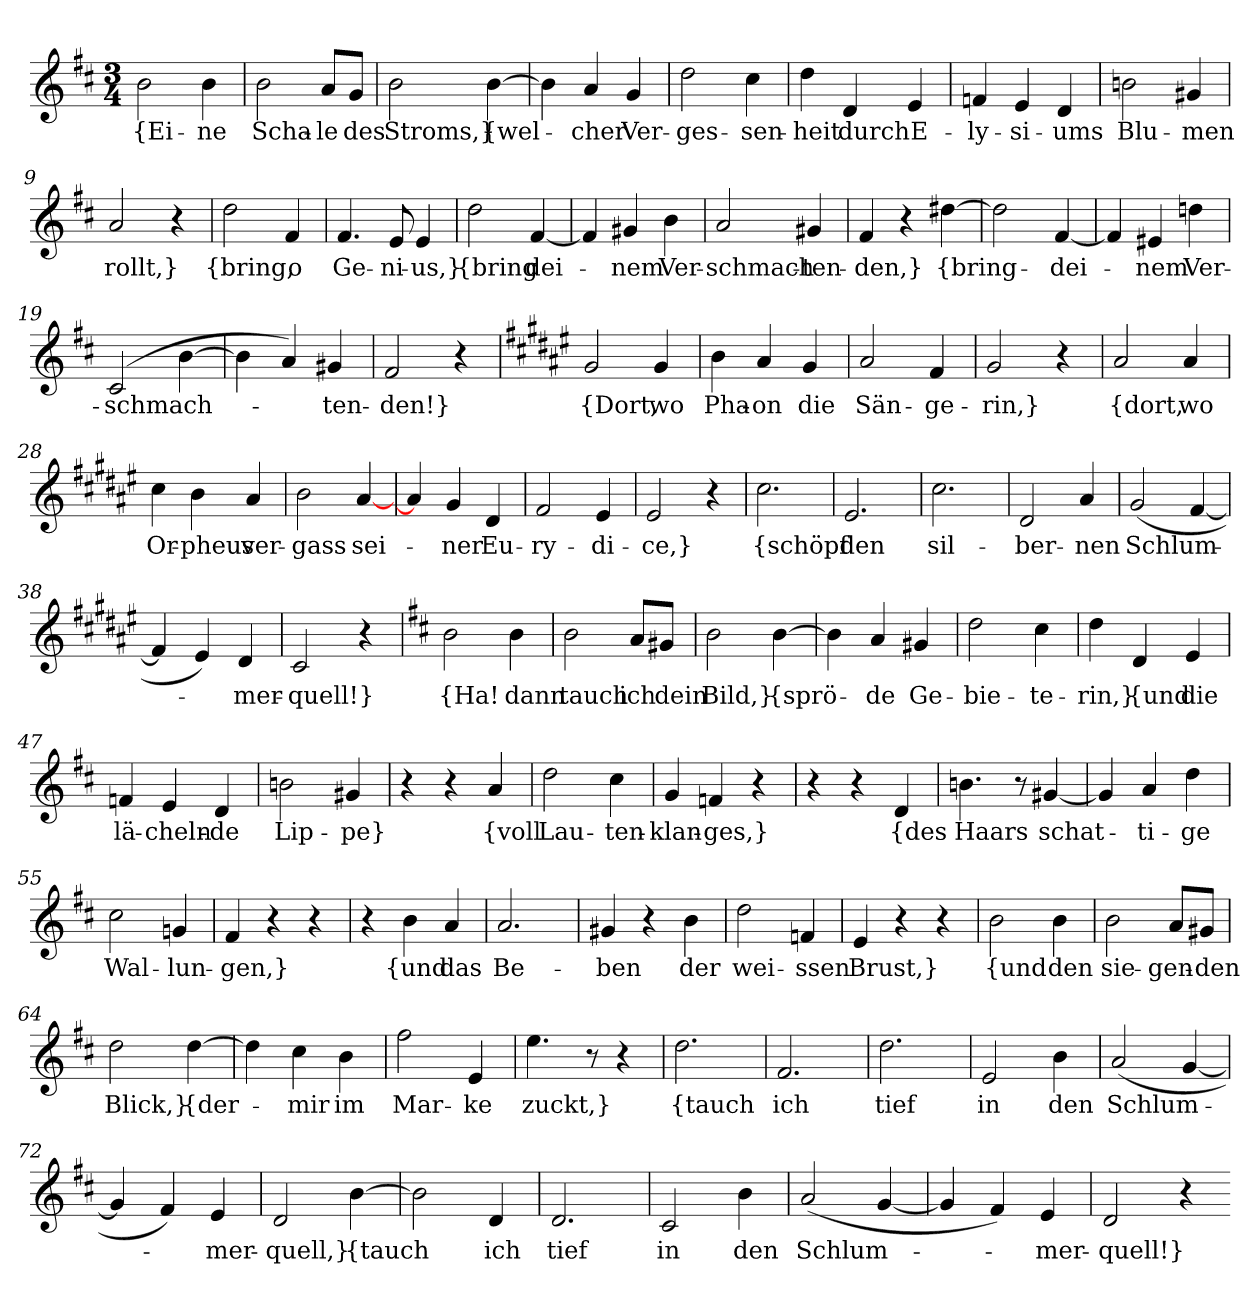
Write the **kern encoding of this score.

**kern	**text
*part1	*part1
*staff1	*staff1
*clefG2	*
*k[f#c#]	*
*M3/4	*
=1	=1
2b	{Ei-
4b	-ne
=2	=2
2b	Scha-
8a/L	-le
8g/J	des
=3	=3
2b	Stroms,}
[4b	{wel-
=4	=4
4b]	.
4a	-cher
4g	Ver-
=5	=5
2dd	-ges-
4cc#	-sen-
=6	=6
4dd	-heit
4d	durch
4e	E-
=7	=7
4fn	-ly-
4e	-si-
4d	-ums
=8	=8
2bn	Blu-
4g#X	-men
=9	=9
2a	rollt,}
4r	.
=11	=11
2dd	{bring,
4f#	o
=12	=12
4.f#	Ge-
8e	-ni-
4e	-us,}
=13	=13
2dd	{bring
[4f#	dei-
=14	=14
4f#]	.
4g#X	-nem
4b	Ver-
=15	=15
2a	schmach-
4g#X	-ten-
=16	=16
4f#	-den,}
4r	.
[4dd#X	{bring-
=17	=17
2dd#]	.
[4f#	-dei-
=18	=18
4f#]	.
4e#X	-nem
4ddn	Ver-
=19	=19
(2c#	-schmach-
[4b	.
=20	=20
4b]	.
4a)	.
4g#X	-ten-
=21	=21
2f#	-den!}
4r	.
=23	=23
*k[f#c#g#d#a#e#]	*
2g#	{Dort,
4g#	wo
=24	=24
4b	Pha-
4a#	-on
4g#	die
=25	=25
2a#	Sän-
4f#	-ge-
=26	=26
2g#	-rin,}
4r	.
=27	=27
2a#	{dort,
4a#	wo
=28	=28
4cc#	Or-
4b	-pheus
4a#	ver-
=29	=29
2b	-gass
[4a#	sei-
=30	=30
4a]	.
4g#	-ner
4d#	Eu-
=31	=31
2f#	-ry-
4e#	-di-
=32	=32
2e#	-ce,}
4r	.
=33	=33
2.cc#	{schöpf
=34	=34
2.e#	den
=35	=35
2.cc#	sil-
=36	=36
2d#	ber-
4a#	-nen
=37	=37
(2g#	Schlum-
[4f#	.
=38	=38
4f#]	.
4e#)	.
4d#	-mer-
=39	=39
2c#	-quell!}
4r	.
=41	=41
*k[f#c#]	*
2b	{Ha!
4b	dann
=42	=42
2b	tauch
8a/L	ich
8g#X/J	dein
=43	=43
2b	Bild,}
[4b	{sprö-
=44	=44
4b]	.
4a	-de
4g#X	-Ge-
=45	=45
2dd	-bie-
4cc#	-te-
=46	=46
4dd	-rin,}
4d	{und
4e	die
=47	=47
4fn	lä-
4e	-cheln-
4d	-de
=48	=48
2bn	Lip-
4g#X	-pe}
=49	=49
4r	.
4r	.
4a	{voll
=50	=50
2dd	Lau-
4cc#	-ten-
=51	=51
4g	-klan-
4fn	-ges,}
4r	.
=52	=52
4r	.
4r	.
4d	{des
=53	=53
4.bn	Haars
8r	.
[4g#X	schat-
=54	=54
4g#]	.
4a	-ti-
4dd	-ge
=55	=55
2cc#	Wal-
4gn	-lun-
=56	=56
4f#	-gen,}
4r	.
4r	.
=57	=57
4r	.
4b	{und
4a	das
=58	=58
2.a	Be-
=59	=59
4g#X	-ben
4r	.
4b	der
=60	=60
2dd	wei-
4fn	-ssen
=61	=61
4e	Brust,}
4r	.
4r	.
=62	=62
2b	{und
4b	den
=63	=63
2b	sie-
8a/L	-gen-
8g#X/J	-den
=64	=64
2dd	Blick,}
[4dd	{der-
=65	=65
4dd]	.
4cc#	mir
4b	im
=66	=66
2ff#	Mar-
4e	-ke
=67	=67
4.ee	zuckt,}
8r	.
4r	.
=68	=68
2.dd	{tauch
=67	=67
2.f#	ich
=69	=69
2.dd	tief
=70	=70
2e	in
4b	den
=71	=71
(2a	Schlum-
[4g	.
=72	=72
4g]	.
4f#)	.
4e	-mer-
=73	=73
2d	-quell,}
[4b	{tauch
=74	=74
2b]	.
4d	ich
=75	=75
2.d	tief
=76	=76
2c#	in
4b	den
=77	=77
(2a	Schlum-
[4g	.
=78	=78
4g]	.
4f#)	.
4e	-mer-
=79	=79
2d	quell!}
4r	.
=-	=-
*-	*-
